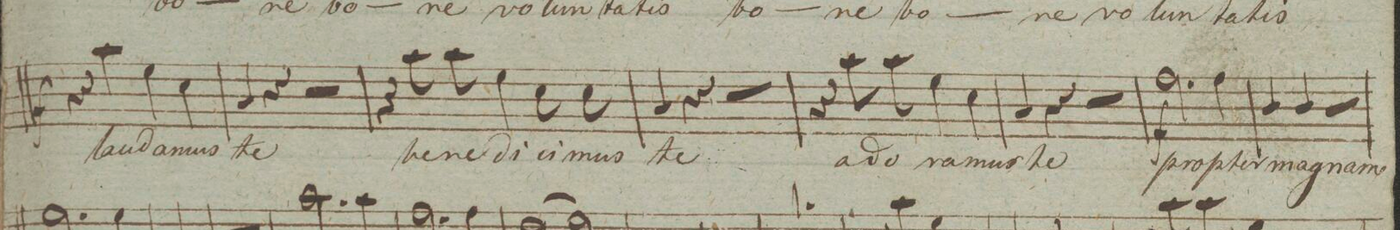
**kern	**text	**dynam
*I"Baſso.	*	*
*clefF4	*	*
*k[]	*	*
*met(c|)	*	*
*M2/2	*	*
4r	.	.
4c\	lau-	.
4G\	-da-	.
4E\	-mus	.
=29	=29	=29
4C/	te	.
4r	.	.
2r	.	.
=30	=30	=30
4r	.	.
8c\	be-	.
8c\	-ne-	.
4G\	-di-	.
8E\	-ci-	.
8E\	-mus	.
=31	=31	=31
4C/	te	.
4r	.	.
2r	.	.
=32	=32	=32
4r	.	.
8c\	a-	.
8c\	-do-	.
4G\	-ra-	.
4E\	-mus	.
=33	=33	=33
4C/	te	.
4r	.	.
2r	.	.
=34	=34	=34
2.A\	pro-	f
4A\	-pter	.
=35	=35	=35
4D/	ma-	.
4D/	-gnam	.
2r	.	.
=36	=36	=36
*-	*-	*-
